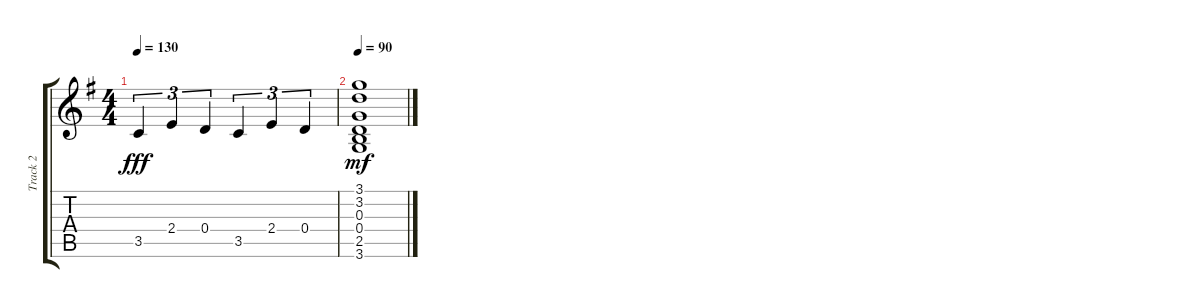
\track ("Track 2" "Track 2") {instrument electricguitarclean}
\staff {score tabs}
\tuning (E4 B3 G3 D3 A2 E2) {hide}
\ts (4 4)
\tempo 130
\clef g2
\ks g
3.5.4{tu (3 2) dy fff} 2.4.4{tu (3 2)} 0.4.4{tu (3 2)} 3.5.4{tu (3 2)} 2.4.4{tu (3 2)} 0.4.4{tu (3 2)} |
\tempo 90
(3.1 3.2 0.3 0.4 2.5 3.6).1{dy mf}
